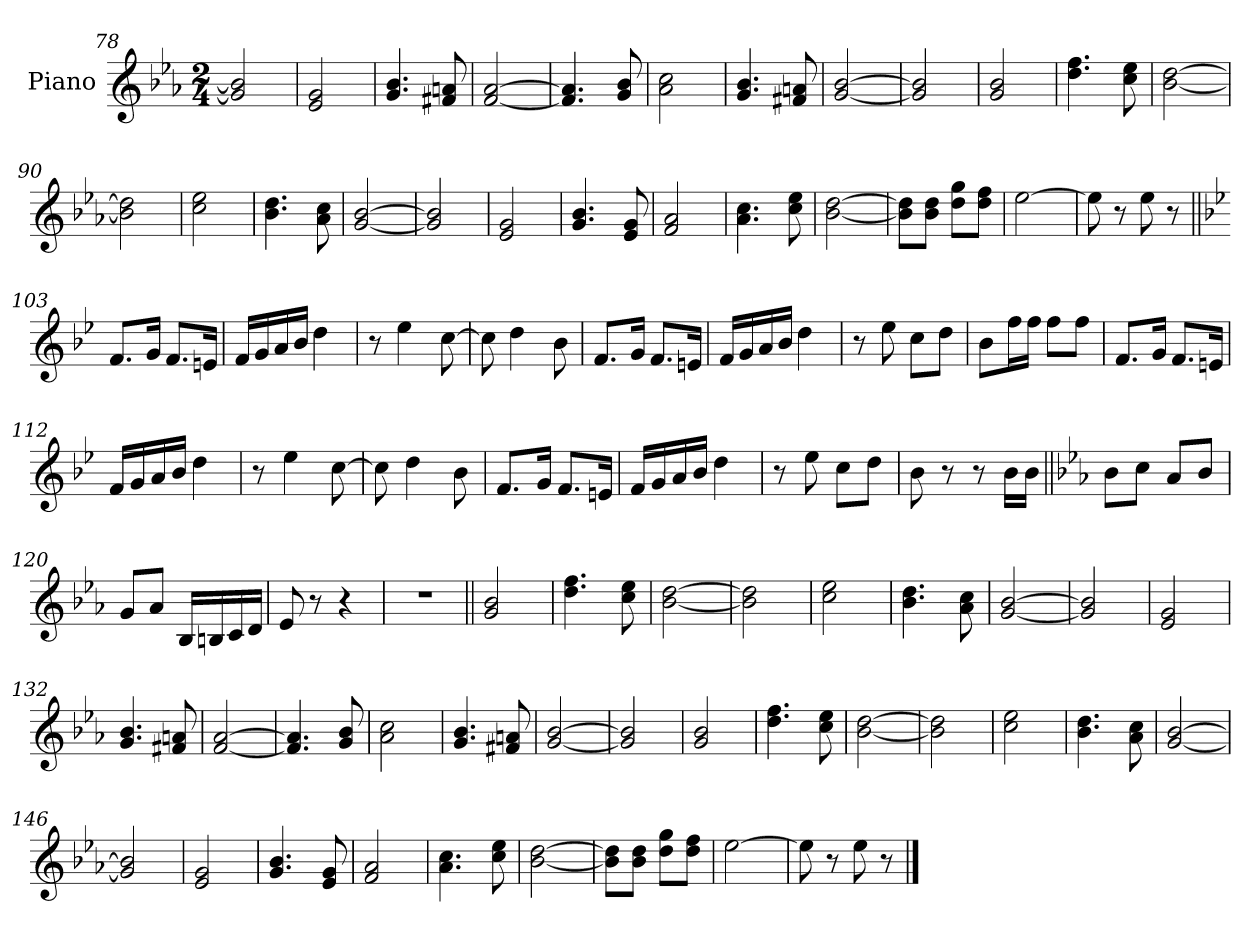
**kern
*part1
*staff1
*I"Piano
*I'Pno.
*clefG2
*k[b-e-a-]
*M2/4
=78
2g] 2b-]
=79
2e- 2g
=80
4.g 4.b-
8f#X 8an
=81
[2f [2a-
=82
4.f] 4.a-]
8g 8b-
=83
2a- 2cc
=84
4.g 4.b-
8f#X 8an
=85
[2g [2b-
=86
2g] 2b-]
=87
2g 2b-
=88
4.dd 4.ff
8cc 8ee-
=89
[2b- [2dd
=90
2b-] 2dd]
=91
2cc 2ee-
=92
4.b- 4.dd
8a- 8cc
=93
[2g [2b-
=94
2g] 2b-]
=95
2e- 2g
=96
4.g 4.b-
8e- 8g
=97
2f 2a-
=98
4.a- 4.cc
8cc 8ee-
=99
[2b- [2dd
=100
8b-] 8dd]L
8b- 8ddJ
8dd 8ggL
8dd 8ffJ
=101
[2ee-
=102
8ee-]
8r
8ee-
8r
=103||
*k[b-e-]
8.fL
16gJk
8.fL
16enJk
=104
16fLL
16g
16a
16b-JJ
4dd
=105
8r
4ee-
[8cc
=106
8cc]
4dd
8b-
=107
8.fL
16gJk
8.fL
16enJk
=108
16fLL
16g
16a
16b-JJ
4dd
=109
8r
8ee-
8ccL
8ddJ
=110
8b-L
16ffL
16ffJJ
8ffL
8ffJ
=111
8.fL
16gJk
8.fL
16enJk
=112
16fLL
16g
16a
16b-JJ
4dd
=113
8r
4ee-
[8cc
=114
8cc]
4dd
8b-
=115
8.fL
16gJk
8.fL
16enJk
=116
16fLL
16g
16a
16b-JJ
4dd
=117
8r
8ee-
8ccL
8ddJ
=118
8b-
8r
8r
16b-LL
16b-JJ
=119||
*k[b-e-a-]
8b-L
8ccJ
8a-L
8b-J
=120
8gL
8a-J
16B-LL
16Bn
16c
16dJJ
=121
8e-
8r
4r
=122
2r
=123||
2g 2b-
=124
4.dd 4.ff
8cc 8ee-
=125
[2b- [2dd
=126
2b-] 2dd]
=127
2cc 2ee-
=128
4.b- 4.dd
8a- 8cc
=129
[2g [2b-
=130
2g] 2b-]
=131
2e- 2g
=132
4.g 4.b-
8f#X 8an
=133
[2f [2a-
=134
4.f] 4.a-]
8g 8b-
=135
2a- 2cc
=136
4.g 4.b-
8f#X 8an
=137
[2g [2b-
=138
2g] 2b-]
=139
2g 2b-
=140
4.dd 4.ff
8cc 8ee-
=141
[2b- [2dd
=142
2b-] 2dd]
=143
2cc 2ee-
=144
4.b- 4.dd
8a- 8cc
=145
[2g [2b-
=146
2g] 2b-]
=147
2e- 2g
=148
4.g 4.b-
8e- 8g
=149
2f 2a-
=150
4.a- 4.cc
8cc 8ee-
=151
[2b- [2dd
=152
8b-] 8dd]L
8b- 8ddJ
8dd 8ggL
8dd 8ffJ
=153
[2ee-
=154
8ee-]
8r
8ee-
8r
==
*-
